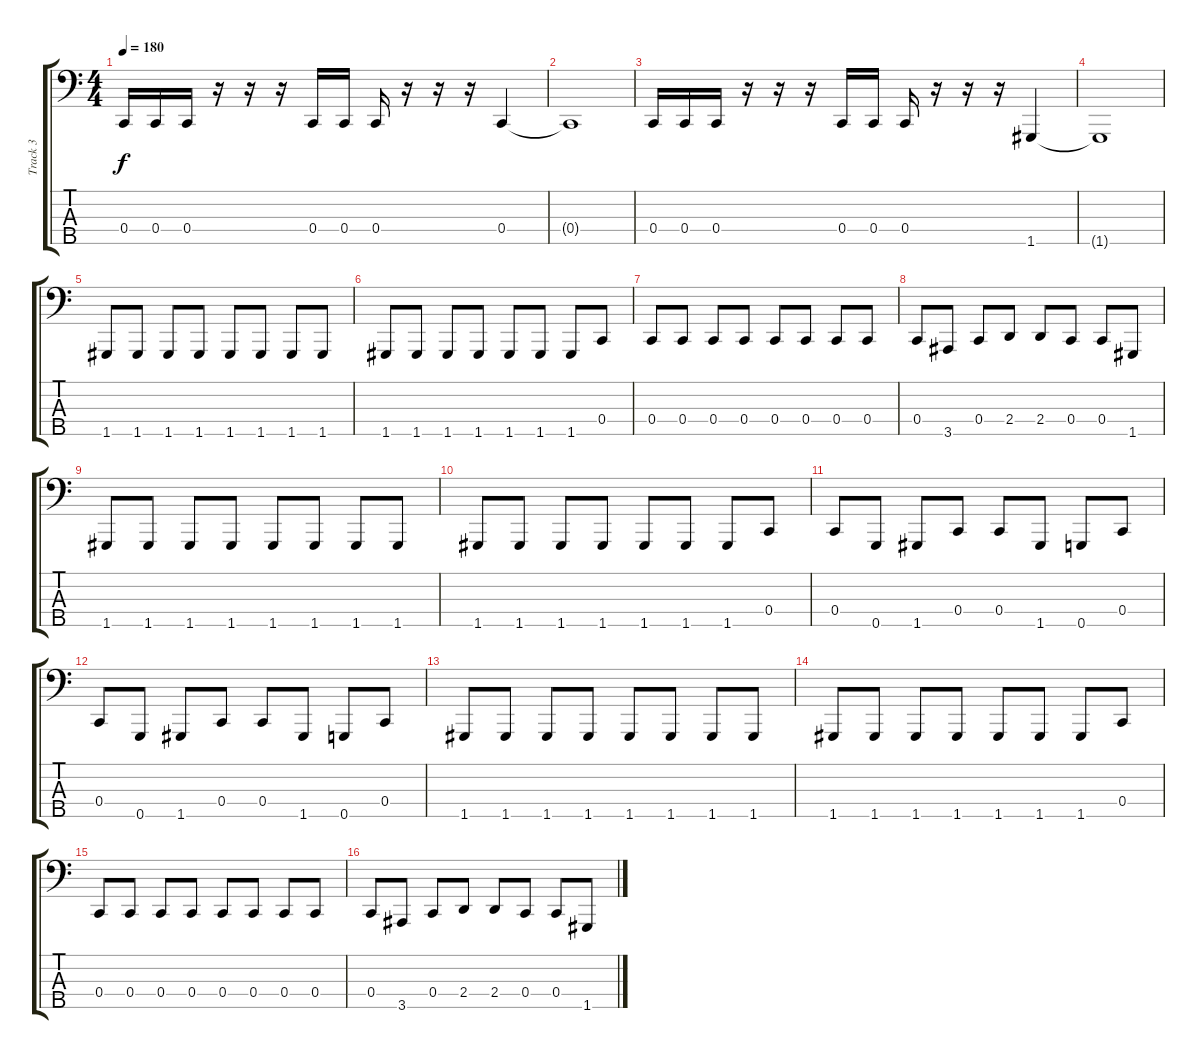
\track ("Track 3" "Track 3") {instrument electricbasspick}
\staff {score tabs}
\tuning (Eb2 Bb1 F1 C1 G0) {hide}
\ts (4 4)
\tempo 180
\clef f4
\ks c
0.4.16{dy f} 0.4.16 0.4.16 r.16 r.16 r.16 0.4.16 0.4.16 0.4.16 r.16 r.16 r.16 0.4.4 |
0.4{t}.1 |
0.4.16 0.4.16 0.4.16 r.16 r.16 r.16 0.4.16 0.4.16 0.4.16 r.16 r.16 r.16 1.5.4 |
1.5{t}.1 |
1.5.8 1.5.8 1.5.8 1.5.8 1.5.8 1.5.8 1.5.8 1.5.8 |
1.5.8 1.5.8 1.5.8 1.5.8 1.5.8 1.5.8 1.5.8 0.4.8 |
0.4.8 0.4.8 0.4.8 0.4.8 0.4.8 0.4.8 0.4.8 0.4.8 |
0.4.8 3.5.8 0.4.8 2.4.8 2.4.8 0.4.8 0.4.8 1.5.8 |
1.5.8 1.5.8 1.5.8 1.5.8 1.5.8 1.5.8 1.5.8 1.5.8 |
1.5.8 1.5.8 1.5.8 1.5.8 1.5.8 1.5.8 1.5.8 0.4.8 |
0.4.8 0.5.8 1.5.8 0.4.8 0.4.8 1.5.8 0.5.8 0.4.8 |
0.4.8 0.5.8 1.5.8 0.4.8 0.4.8 1.5.8 0.5.8 0.4.8 |
1.5.8 1.5.8 1.5.8 1.5.8 1.5.8 1.5.8 1.5.8 1.5.8 |
1.5.8 1.5.8 1.5.8 1.5.8 1.5.8 1.5.8 1.5.8 0.4.8 |
0.4.8 0.4.8 0.4.8 0.4.8 0.4.8 0.4.8 0.4.8 0.4.8 |
0.4.8 3.5.8 0.4.8 2.4.8 2.4.8 0.4.8 0.4.8 1.5.8
